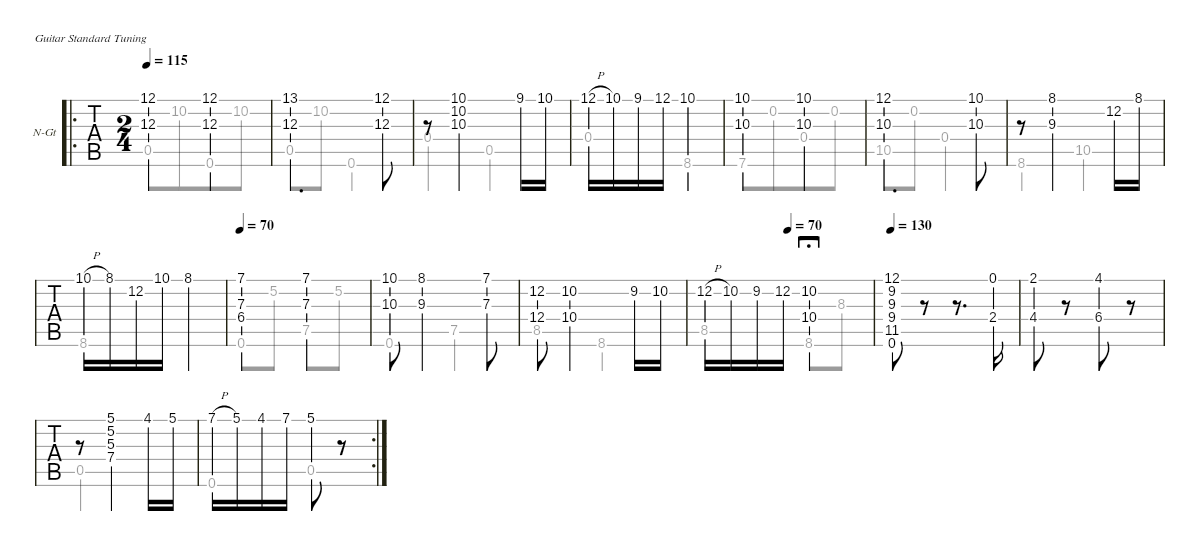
\defaultSystemsLayout 4
\hideDynamics
\bracketExtendMode groupsimilarinstruments
\firstSystemTrackNameOrientation horizontal
\otherSystemsTrackNameOrientation horizontal
\defaultBarNumberDisplay Hide
\track ("Nylon Guitar" "N-Gt") {instrument acousticguitarnylon}
\staff {tabs}
\tuning (E4 B3 G3 D3 A2 E2)
\voice
\ro
\ts (2 4)
\tempo 115
\clef g2
\ks aminor
(12.1 12.3).4{dy mf} (12.1 12.3).4 |
(13.1 12.3).4{d} (12.1 12.3).8 |
r.8 (10.2 10.1 10.3).4 9.1.16 10.1.16 |
12.1{h}.16 10.1.16 9.1.16 12.1.16 10.1.4 |
(10.1 10.3).4 (10.1 10.3).4 |
(10.3 12.1).4{d} (10.1 10.3).8 |
r.8 (9.3 8.1).4 12.2.16 8.1.16 |
10.1{h}.16 8.1.16 12.2.16 10.1.16 8.1.4 |
\tempo 70
(7.1 6.4 7.3).4 (7.1 7.3).4 |
(10.1 10.3).8 (9.3 8.1).4 (7.3 7.1).8 |
(12.2 12.4).8 (10.4 10.2).4 9.2.16 10.2.16 |
\tempo (70 0.5)
12.2{h}.16 10.2.16 9.2.16 12.2.16 (10.2 10.4).4{fermata (long 1)} |
\tempo 130
(12.1 9.2 9.3 9.4 11.5 0.6).8 r.8 r.8{d} (2.4 0.1).16 |
(2.1 4.4).8 r.8 (6.4 4.1).8 r.8 |
r.8 (7.4 5.3 5.2 5.1).4 4.1.16 5.1.16 |
\rc 2
7.1{h}.16 5.1.16 4.1.16 7.1.16 5.1.8 r.8
\voice
\clef g2
\ottava regular
\simile none
\ks aminor
0.5.8{dy mf beam merge} 10.2.8{beam merge} 0.6.8{beam merge} 10.2.8{beam merge} |
0.5.8 10.2.8 0.6.4 |
0.4.4 0.5.4 |
0.4.4 8.6.4 |
7.6.8 0.2.8{beam merge} 0.4.8 0.2.8 |
10.5.8 0.2.8 0.4.4 |
8.6.4 10.5.4 |
8.6.2 |
0.6.8 5.2.8 7.5.8 5.2.8 |
0.6.4 7.5.4 |
8.5.4 8.6.4 |
8.5.4 8.6.8{fermata (long 1)} 8.3.8{fermata (medium 0.5)} |
|
|
0.5.2 |
0.6.4 0.5.8 r.8
